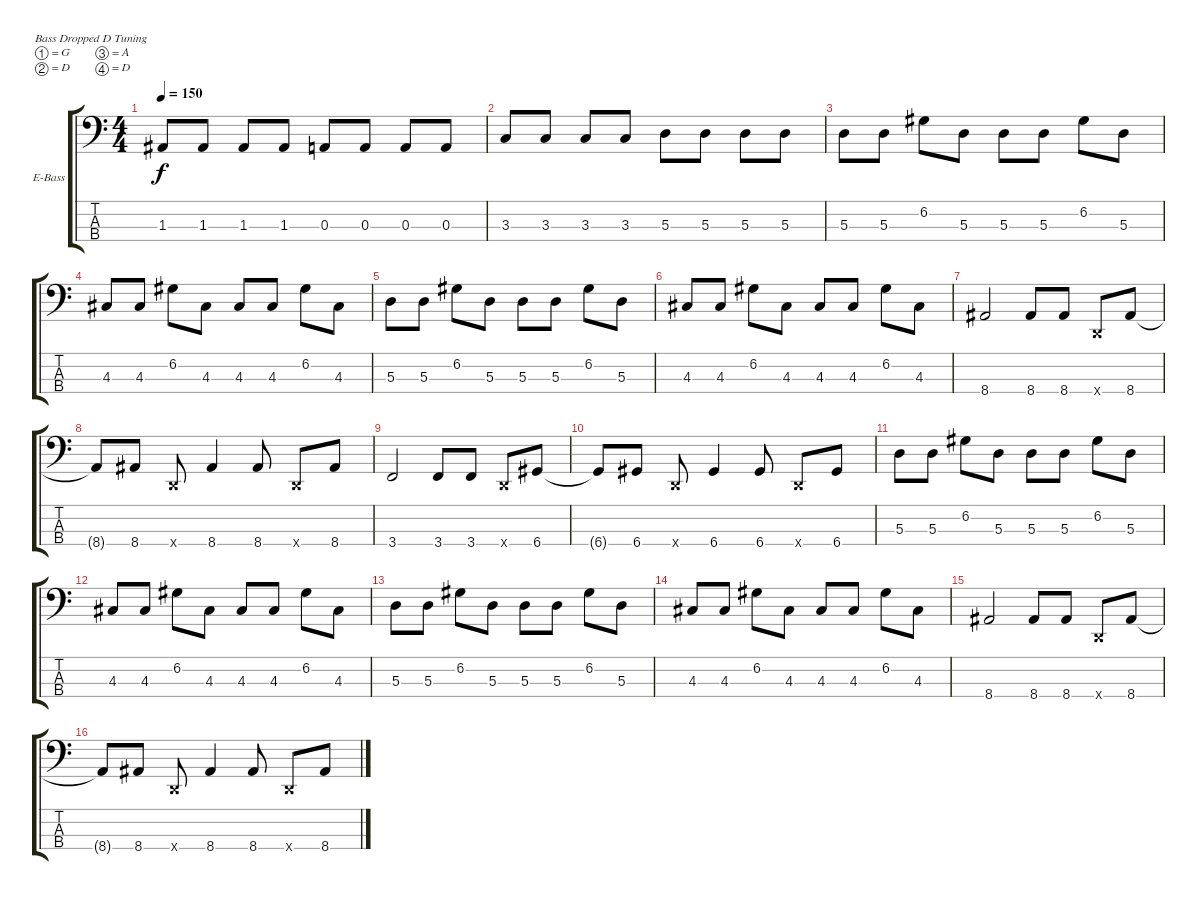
\defaultSystemsLayout 4
\bracketExtendMode groupsimilarinstruments
\firstSystemTrackNameOrientation horizontal
\otherSystemsTrackNameOrientation horizontal
\track ("Electric Bass" "E-Bass") {instrument electricbassfinger}
\staff {score tabs}
\tuning (G2 D2 A1 D1)
\ts (4 4)
\tempo 150
\clef f4
\ks c
1.3.8{dy f} 1.3.8 1.3.8 1.3.8 0.3.8 0.3.8 0.3.8 0.3.8 |
3.3.8 3.3.8 3.3.8 3.3.8 5.3.8 5.3.8 5.3.8 5.3.8 |
5.3.8 5.3.8 6.2.8 5.3.8 5.3.8 5.3.8 6.2.8 5.3.8 |
4.3.8 4.3.8 6.2.8 4.3.8 4.3.8 4.3.8 6.2.8 4.3.8 |
5.3.8 5.3.8 6.2.8 5.3.8 5.3.8 5.3.8 6.2.8 5.3.8 |
4.3.8 4.3.8 6.2.8 4.3.8 4.3.8 4.3.8 6.2.8 4.3.8 |
8.4.2 8.4.8 8.4.8 0.4{x}.8 8.4.8 |
8.4{t}.8 8.4.8 0.4{x}.8 8.4.4 8.4.8 0.4{x}.8 8.4.8 |
3.4.2 3.4.8 3.4.8 0.4{x}.8 6.4.8 |
6.4{t}.8 6.4.8 0.4{x}.8 6.4.4 6.4.8 0.4{x}.8 6.4.8 |
5.3.8 5.3.8 6.2.8 5.3.8 5.3.8 5.3.8 6.2.8 5.3.8 |
4.3.8 4.3.8 6.2.8 4.3.8 4.3.8 4.3.8 6.2.8 4.3.8 |
5.3.8 5.3.8 6.2.8 5.3.8 5.3.8 5.3.8 6.2.8 5.3.8 |
4.3.8 4.3.8 6.2.8 4.3.8 4.3.8 4.3.8 6.2.8 4.3.8 |
8.4.2 8.4.8 8.4.8 0.4{x}.8 8.4.8 |
8.4{t}.8 8.4.8 0.4{x}.8 8.4.4 8.4.8 0.4{x}.8 8.4.8
